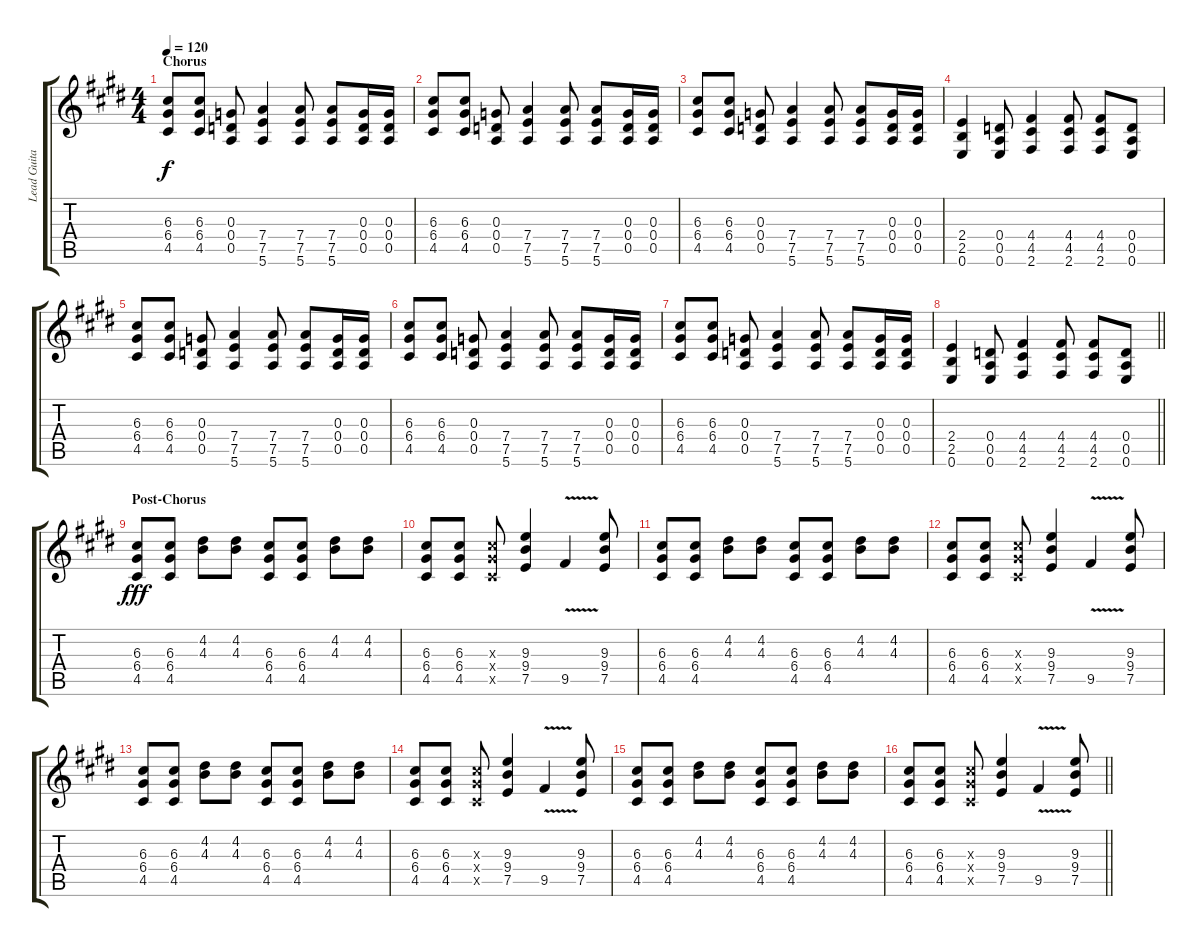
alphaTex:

\track ("Lead Guitar" "Lead Guita") {instrument distortionguitar}
\staff {score tabs}
\tuning (E4 B3 G3 D3 A2 E2) {hide}
\ts (4 4)
\section ("" "Chorus")
\tempo 120
\clef g2
\ks e
(6.3 6.4 4.5).8{dy f instrument distortionguitar} (6.3 6.4 4.5).8 (0.3 0.4 0.5).8 (7.4 7.5 5.6).4 (7.4 7.5 5.6).8 (7.4 7.5 5.6).8 (0.3 0.4 0.5).16 (0.3 0.4 0.5).16 |
(6.3 6.4 4.5).8 (6.3 6.4 4.5).8 (0.3 0.4 0.5).8 (7.4 7.5 5.6).4 (7.4 7.5 5.6).8 (7.4 7.5 5.6).8 (0.3 0.4 0.5).16 (0.3 0.4 0.5).16 |
(6.3 6.4 4.5).8 (6.3 6.4 4.5).8 (0.3 0.4 0.5).8 (7.4 7.5 5.6).4 (7.4 7.5 5.6).8 (7.4 7.5 5.6).8 (0.3 0.4 0.5).16 (0.3 0.4 0.5).16 |
(2.4 2.5 0.6).4 (0.4 0.5 0.6).8 (4.4 4.5 2.6).4 (4.4 4.5 2.6).8 (4.4 4.5 2.6).8 (0.4 0.5 0.6).8 |
(6.3 6.4 4.5).8 (6.3 6.4 4.5).8 (0.3 0.4 0.5).8 (7.4 7.5 5.6).4 (7.4 7.5 5.6).8 (7.4 7.5 5.6).8 (0.3 0.4 0.5).16 (0.3 0.4 0.5).16 |
(6.3 6.4 4.5).8 (6.3 6.4 4.5).8 (0.3 0.4 0.5).8 (7.4 7.5 5.6).4 (7.4 7.5 5.6).8 (7.4 7.5 5.6).8 (0.3 0.4 0.5).16 (0.3 0.4 0.5).16 |
(6.3 6.4 4.5).8 (6.3 6.4 4.5).8 (0.3 0.4 0.5).8 (7.4 7.5 5.6).4 (7.4 7.5 5.6).8 (7.4 7.5 5.6).8 (0.3 0.4 0.5).16 (0.3 0.4 0.5).16 |
\barLineRight lightlight
(2.4 2.5 0.6).4 (0.4 0.5 0.6).8 (4.4 4.5 2.6).4 (4.4 4.5 2.6).8 (4.4 4.5 2.6).8 (0.4 0.5 0.6).8 |
\section ("" "Post-Chorus")
(6.3 6.4 4.5).8{dy fff} (6.3 6.4 4.5).8 (4.2 4.3).8 (4.2 4.3).8 (6.3 6.4 4.5).8 (6.3 6.4 4.5).8 (4.2 4.3).8 (4.2 4.3).8 |
(6.3 6.4 4.5).8 (6.3 6.4 4.5).8 (6.3{x} 6.4{x} 4.5{x}).8 (9.3 9.4 7.5).4 9.5{v}.4 (9.3 9.4 7.5).8 |
(6.3 6.4 4.5).8 (6.3 6.4 4.5).8 (4.2 4.3).8 (4.2 4.3).8 (6.3 6.4 4.5).8 (6.3 6.4 4.5).8 (4.2 4.3).8 (4.2 4.3).8 |
(6.3 6.4 4.5).8 (6.3 6.4 4.5).8 (6.3{x} 6.4{x} 4.5{x}).8 (9.3 9.4 7.5).4 9.5{v}.4 (9.3 9.4 7.5).8 |
(6.3 6.4 4.5).8 (6.3 6.4 4.5).8 (4.2 4.3).8 (4.2 4.3).8 (6.3 6.4 4.5).8 (6.3 6.4 4.5).8 (4.2 4.3).8 (4.2 4.3).8 |
(6.3 6.4 4.5).8 (6.3 6.4 4.5).8 (6.3{x} 6.4{x} 4.5{x}).8 (9.3 9.4 7.5).4 9.5{v}.4 (9.3 9.4 7.5).8 |
(6.3 6.4 4.5).8 (6.3 6.4 4.5).8 (4.2 4.3).8 (4.2 4.3).8 (6.3 6.4 4.5).8 (6.3 6.4 4.5).8 (4.2 4.3).8 (4.2 4.3).8 |
\barLineRight lightlight
(6.3 6.4 4.5).8 (6.3 6.4 4.5).8 (6.3{x} 6.4{x} 4.5{x}).8 (9.3 9.4 7.5).4 9.5{v}.4 (9.3 9.4 7.5).8
